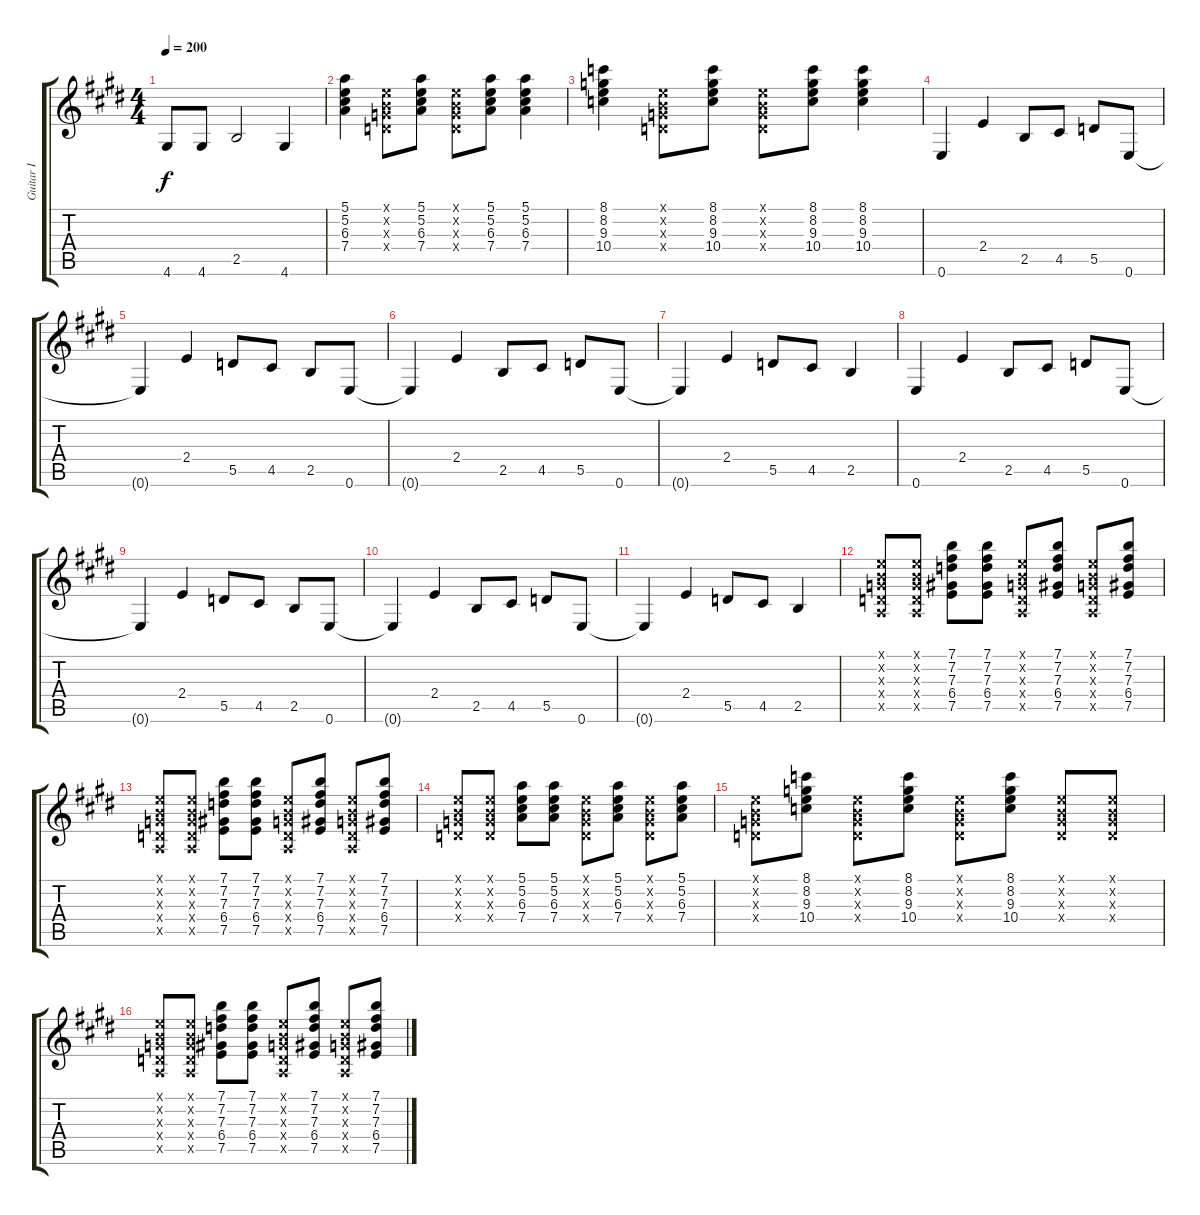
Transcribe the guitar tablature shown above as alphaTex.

\track ("Guitar I" "Guitar I") {instrument overdrivenguitar}
\staff {score tabs}
\tuning (E4 B3 G3 D3 A2 E2) {hide}
\ts (4 4)
\tempo 200
\clef g2
\ks e
4.6{t}.8{dy f} 4.6.8 2.5.2 4.6.4 |
(5.1 5.2 6.3 7.4).4 (0.1{x} 0.2{x} 0.3{x} 0.4{x}).8 (5.1 5.2 6.3 7.4).8 (0.1{x} 0.2{x} 0.3{x} 0.4{x}).8 (5.1 5.2 6.3 7.4).8 (5.1 5.2 6.3 7.4).4 |
(8.1 8.2 9.3 10.4).4 (0.1{x} 0.2{x} 0.3{x} 0.4{x}).8 (8.1 8.2 9.3 10.4).8 (0.1{x} 0.2{x} 0.3{x} 0.4{x}).8 (8.1 8.2 9.3 10.4).8 (8.1 8.2 9.3 10.4).4 |
0.6.4 2.4.4 2.5.8 4.5.8 5.5.8 0.6.8 |
0.6{t}.4 2.4.4 5.5.8 4.5.8 2.5.8 0.6.8 |
0.6{t}.4 2.4.4 2.5.8 4.5.8 5.5.8 0.6.8 |
0.6{t}.4 2.4.4 5.5.8 4.5.8 2.5.4 |
0.6.4 2.4.4 2.5.8 4.5.8 5.5.8 0.6.8 |
0.6{t}.4 2.4.4 5.5.8 4.5.8 2.5.8 0.6.8 |
0.6{t}.4 2.4.4 2.5.8 4.5.8 5.5.8 0.6.8 |
0.6{t}.4 2.4.4 5.5.8 4.5.8 2.5.4 |
(0.1{x} 0.2{x} 0.3{x} 0.4{x} 0.5{x}).8{volume 10} (0.1{x} 0.2{x} 0.3{x} 0.4{x} 0.5{x}).8 (7.1 7.2 7.3 6.4 7.5).8 (7.1 7.2 7.3 6.4 7.5).8 (0.1{x} 0.2{x} 0.3{x} 0.4{x} 0.5{x}).8 (7.1 7.2 7.3 6.4 7.5).8 (0.1{x} 0.2{x} 0.3{x} 0.4{x} 0.5{x}).8 (7.1 7.2 7.3 6.4 7.5).8 |
(0.1{x} 0.2{x} 0.3{x} 0.4{x} 0.5{x}).8 (0.1{x} 0.2{x} 0.3{x} 0.4{x} 0.5{x}).8 (7.1 7.2 7.3 6.4 7.5).8 (7.1 7.2 7.3 6.4 7.5).8 (0.1{x} 0.2{x} 0.3{x} 0.4{x} 0.5{x}).8 (7.1 7.2 7.3 6.4 7.5).8 (0.1{x} 0.2{x} 0.3{x} 0.4{x} 0.5{x}).8 (7.1 7.2 7.3 6.4 7.5).8 |
(0.1{x} 0.2{x} 0.3{x} 0.4{x}).8 (0.1{x} 0.2{x} 0.3{x} 0.4{x}).8 (5.1 5.2 6.3 7.4).8 (5.1 5.2 6.3 7.4).8 (0.1{x} 0.2{x} 0.3{x} 0.4{x}).8 (5.1 5.2 6.3 7.4).8 (0.1{x} 0.2{x} 0.3{x} 0.4{x}).8 (5.1 5.2 6.3 7.4).8 |
(0.1{x} 0.2{x} 0.3{x} 0.4{x}).8 (8.1 8.2 9.3 10.4).8 (0.1{x} 0.2{x} 0.3{x} 0.4{x}).8 (8.1 8.2 9.3 10.4).8 (0.1{x} 0.2{x} 0.3{x} 0.4{x}).8 (8.1 8.2 9.3 10.4).8 (0.1{x} 0.2{x} 0.3{x} 0.4{x}).8 (0.1{x} 0.2{x} 0.3{x} 0.4{x}).8 |
(0.1{x} 0.2{x} 0.3{x} 0.4{x} 0.5{x}).8 (0.1{x} 0.2{x} 0.3{x} 0.4{x} 0.5{x}).8 (7.1 7.2 7.3 6.4 7.5).8 (7.1 7.2 7.3 6.4 7.5).8 (0.1{x} 0.2{x} 0.3{x} 0.4{x} 0.5{x}).8 (7.1 7.2 7.3 6.4 7.5).8 (0.1{x} 0.2{x} 0.3{x} 0.4{x} 0.5{x}).8 (7.1 7.2 7.3 6.4 7.5).8
